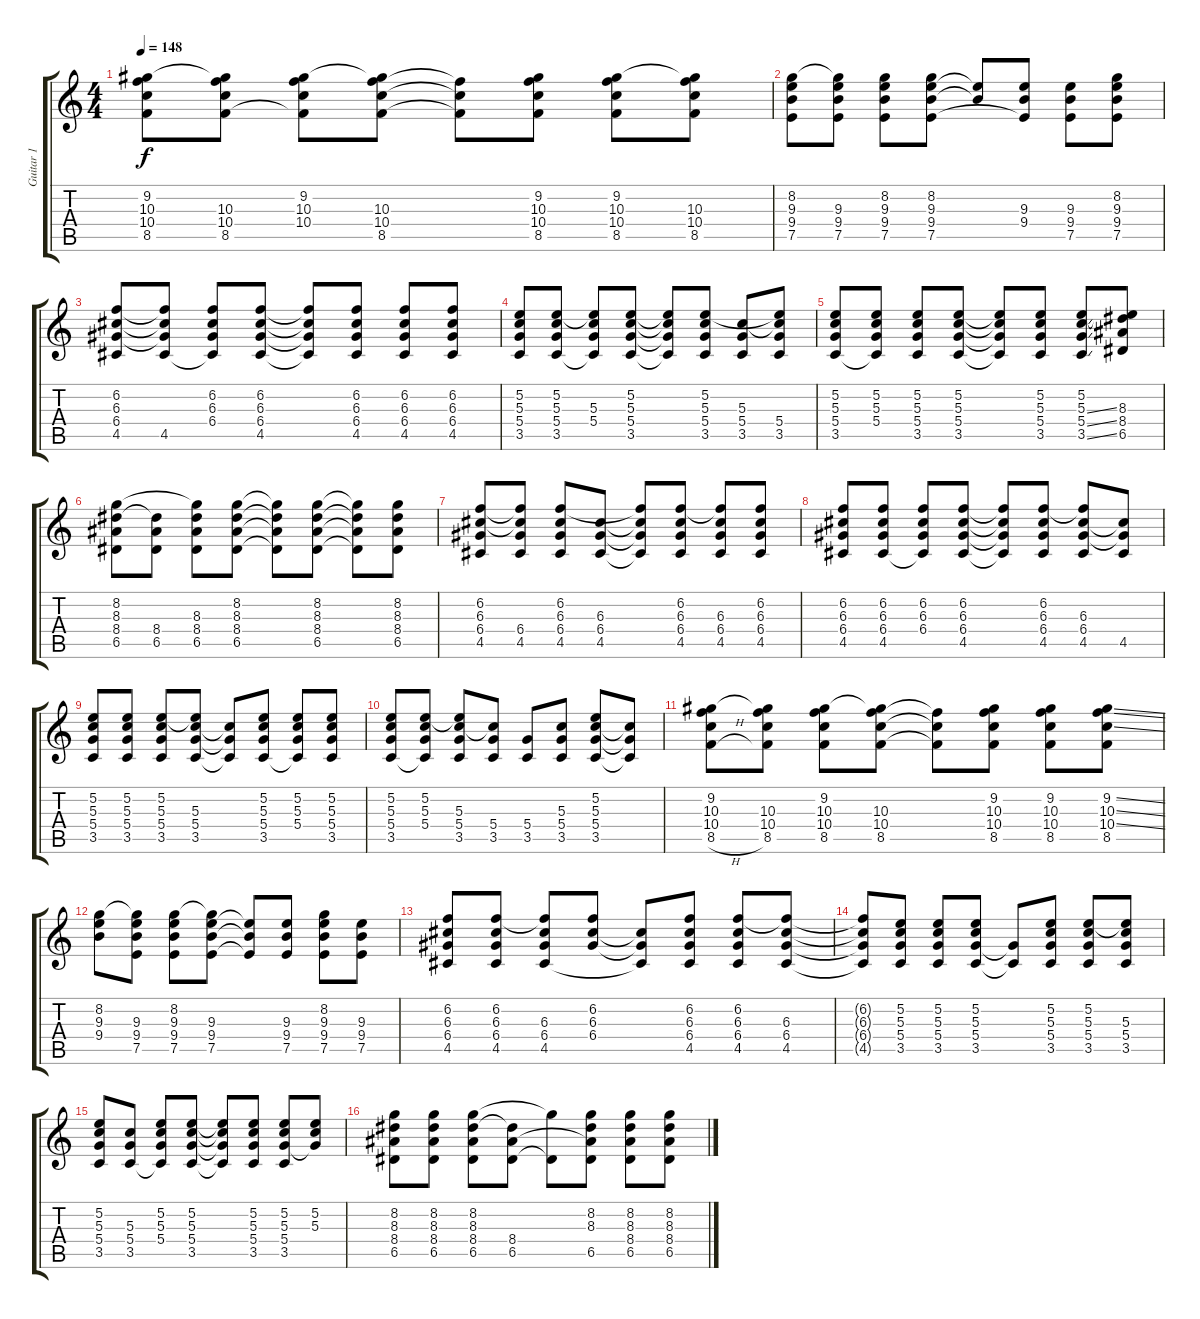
\track ("Guitar 1" "Guitar 1") {instrument electricguitarjazz}
\staff {score tabs}
\tuning (E4 B3 G3 D3 A2 D2) {hide}
\ts (4 4)
\tempo 148
\clef g2
\ks c
(9.2 10.3 10.4 8.5).8{dy f volume 15 instrument overdrivenguitar} (9.2{t} 10.3 10.4 8.5).8 (9.2 10.3 10.4 8.5{t}).8 (9.2{t} 10.3 10.4 8.5).8 (10.3{t} 10.4{t} 8.5{t}).8 (9.2 10.3 10.4 8.5).8 (9.2 10.3 10.4 8.5).8 (9.2{t} 10.3 10.4 8.5).8 |
(8.2 9.3 9.4 7.5).8 (8.2{t} 9.3 9.4 7.5).8 (8.2 9.3 9.4 7.5).8 (8.2 9.3 9.4 7.5).8 (9.3{t} 9.4{t}).8 (9.3 9.4 7.5{t}).8 (9.3 9.4 7.5).8 (8.2 9.3 9.4 7.5).8 |
(6.2 6.3 6.4 4.5).8 (6.2{t} 6.3{t} 6.4{t} 4.5).8 (6.2 6.3 6.4 4.5{t}).8 (6.2 6.3 6.4 4.5).8 (6.2{t} 6.3{t} 6.4{t} 4.5{t}).8 (6.2 6.3 6.4 4.5).8 (6.2 6.3 6.4 4.5).8 (6.2 6.3 6.4 4.5).8 |
(5.2 5.3 5.4 3.5).8 (5.2 5.3 5.4 3.5).8 (5.2{t} 5.3 5.4 3.5{t}).8 (5.2 5.3 5.4 3.5).8 (5.2{t} 5.3{t} 5.4{t} 3.5{t}).8 (5.2 5.3 5.4 3.5).8 (5.3 5.4 3.5).8 (5.2{t} 5.3{t} 5.4 3.5).8 |
(5.2 5.3 5.4 3.5).8 (5.2 5.3 5.4 3.5{t}).8 (5.2 5.3 5.4 3.5).8 (5.2 5.3 5.4 3.5).8 (5.2{t} 5.3{t} 5.4{t} 3.5{t}).8 (5.2 5.3 5.4 3.5).8 (5.2 5.3{ss} 5.4{ss} 3.5{ss}).8 (5.2{t} 8.3 8.4 6.5).8 |
(8.2 8.3 8.4 6.5).8 (8.3{t} 8.4 6.5).8 (8.2{t} 8.3 8.4 6.5).8 (8.2 8.3 8.4 6.5).8 (8.2{t} 8.3{t} 8.4{t} 6.5{t}).8 (8.2 8.3 8.4 6.5).8 (8.2{t} 8.3{t} 8.4{t} 6.5{t}).8 (8.2 8.3 8.4 6.5).8 |
(6.2 6.3 6.4 4.5).8 (6.2{t} 6.3{t} 6.4 4.5).8 (6.2 6.3 6.4 4.5).8 (6.3 6.4 4.5).8 (6.2{t} 6.3{t} 6.4{t} 4.5{t}).8 (6.2 6.3 6.4 4.5).8 (6.2{t} 6.3 6.4 4.5).8 (6.2 6.3 6.4 4.5).8 |
(6.2 6.3 6.4 4.5).8 (6.2 6.3 6.4 4.5).8 (6.2 6.3 6.4 4.5{t}).8 (6.2 6.3 6.4 4.5).8 (6.2{t} 6.3{t} 6.4{t} 4.5{t}).8 (6.2 6.3 6.4 4.5).8 (6.2{t} 6.3 6.4 4.5).8 (6.3{t} 6.4{t} 4.5).8 |
(5.2 5.3 5.4 3.5).8 (5.2 5.3 5.4 3.5).8 (5.2 5.3 5.4 3.5).8 (5.2{t} 5.3 5.4 3.5).8 (5.3{t} 5.4{t} 3.5{t}).8 (5.2 5.3 5.4 3.5).8 (5.2 5.3 5.4 3.5{t}).8 (5.2 5.3 5.4 3.5).8 |
(5.2 5.3 5.4 3.5).8 (5.2 5.3 5.4 3.5{t}).8 (5.2{t} 5.3 5.4 3.5).8 (5.3{t} 5.4 3.5).8 (5.4 3.5).8 (5.3 5.4 3.5).8 (5.2 5.3 5.4 3.5).8 (5.3{t} 5.4{t} 3.5{t}).8 |
(9.2 10.3 10.4 8.5{h}).8{volume 16 instrument overdrivenguitar} (9.2{t} 10.3 10.4 8.5).8 (9.2 10.3 10.4 8.5).8 (9.2{t} 10.3 10.4 8.5).8 (10.3{t} 10.4{t} 8.5{t}).8 (9.2 10.3 10.4 8.5).8 (9.2 10.3 10.4 8.5).8 (9.2{ss} 10.3{ss} 10.4{ss} 8.5).8 |
(8.2 9.3 9.4).8 (8.2{t} 9.3 9.4 7.5).8 (8.2 9.3 9.4 7.5).8 (8.2{t} 9.3 9.4 7.5).8 (9.3{t} 9.4{t} 7.5{t}).8 (9.3 9.4 7.5).8 (8.2 9.3 9.4 7.5).8 (9.3 9.4 7.5).8 |
(6.2 6.3 6.4 4.5).8 (6.2 6.3 6.4 4.5).8 (6.2{t} 6.3 6.4 4.5).8 (6.2 6.3 6.4).8 (6.3{t} 6.4{t} 4.5{t}).8 (6.2 6.3 6.4 4.5).8 (6.2 6.3 6.4 4.5).8 (6.2{t} 6.3 6.4 4.5).8 |
(6.2{t} 6.3{t} 6.4{t} 4.5{t}).8 (5.2 5.3 5.4 3.5).8 (5.2 5.3 5.4 3.5).8 (5.2 5.3 5.4 3.5).8 (5.4{t} 3.5{t}).8 (5.2 5.3 5.4 3.5).8 (5.2 5.3 5.4 3.5).8 (5.2{t} 5.3 5.4 3.5).8 |
(5.2 5.3 5.4 3.5).8 (5.3 5.4 3.5).8 (5.2 5.3 5.4 3.5{t}).8 (5.2 5.3 5.4 3.5).8 (5.2{t} 5.3{t} 5.4{t} 3.5{t}).8 (5.2 5.3 5.4 3.5).8 (5.2 5.3 5.4 3.5).8 (5.2 5.3 5.4{t}).8 |
(8.2 8.3 8.4 6.5).8 (8.2 8.3 8.4 6.5).8 (8.2 8.3 8.4 6.5).8 (8.3{t} 8.4 6.5).8 (8.2{t} 6.5{t}).8 (8.2 8.3 8.4{t} 6.5).8 (8.2 8.3 8.4 6.5).8 (8.2 8.3 8.4 6.5).8
